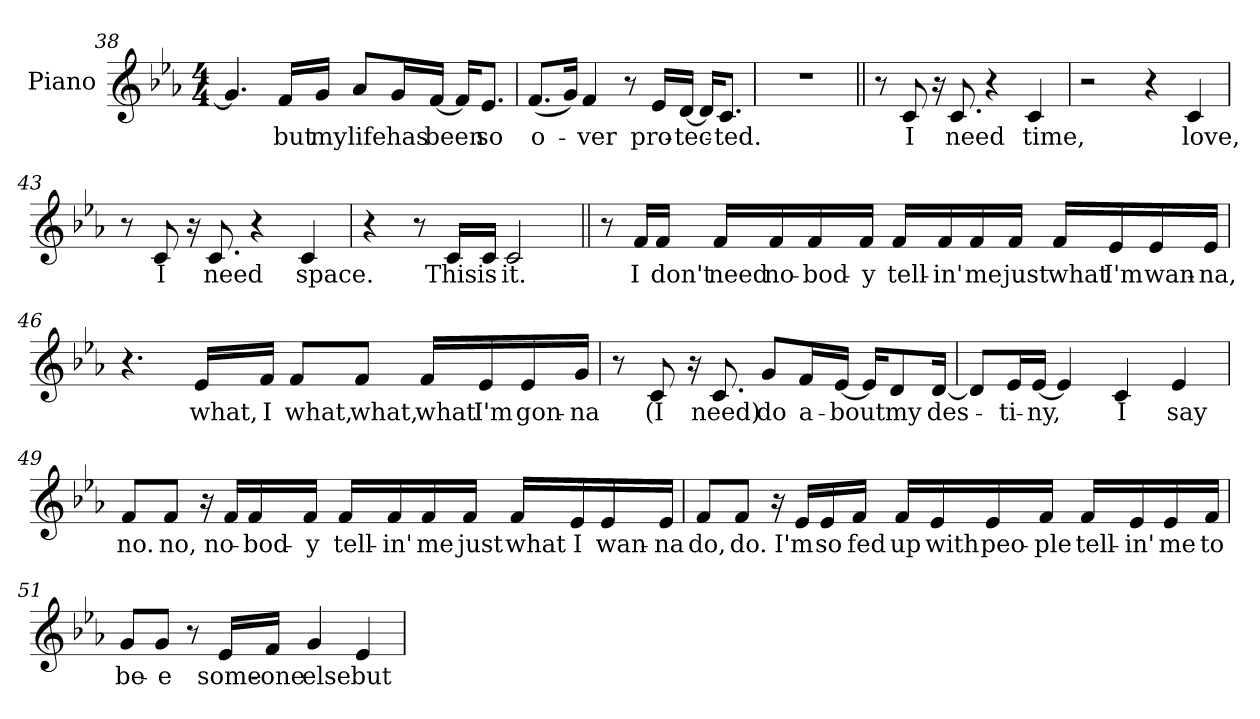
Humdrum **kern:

**kern	**text
*part1	*part1
*staff1	*staff1
*I"Piano	*
*I'Pno.	*
*clefG2	*
*k[b-e-a-]	*
*E-:	*
*M4/4	*
=38	=38
4.g]	.
!	!LO:LY:b:color=#8000FF
16fLL	but
!	!LO:LY:b:color=#8000FF
16gJJ	my
!	!LO:LY:b:color=#8000FF
8a-L	life
!	!LO:LY:b:color=#8000FF
16gL	has
!	!LO:LY:b:color=#8000FF
[16fJJ	been
16fKL]	.
!	!LO:LY:b:color=#8000FF
8.e-J	so
!!LO:PB:g=z
=39	=39
!	!LO:LY:b:color=#8000FF
(8.fL	o-
16gJk)	.
!	!LO:LY:b:color=#8000FF
4f	-ver
8r	.
!	!LO:LY:b:color=#8000FF
16e-LL	pro-
!	!LO:LY:b:color=#8000FF
[16dJJ	-tec-
16dKL]	.
!	!LO:LY:b:color=#8000FF
8.cJ	-ted.
=40	=40
1r	.
=41||	=41||
8r	.
!	!LO:LY:b:color=#008000
8c	I
16r	.
!	!LO:LY:b:color=#008000
8.c	need
4r	.
!	!LO:LY:b:color=#008000
4c	time,
=42	=42
2r	.
4r	.
!	!LO:LY:b:color=#008000
4c	love,
=43	=43
8r	.
!	!LO:LY:b:color=#008000
8c	I
16r	.
!	!LO:LY:b:color=#008000
8.c	need
4r	.
!	!LO:LY:b:color=#008000
4c	space.
=44	=44
4r	.
8r	.
!	!LO:LY:b:color=#008000
16cLL	This
!	!LO:LY:b:color=#008000
16cJJ	is
!	!LO:LY:b:color=#008000
2c	it.
=45||	=45||
8r	.
!	!LO:LY:b:color=#FF0080
16fLL	I
!	!LO:LY:b:color=#FF0080
16fJJ	don't
!	!LO:LY:b:color=#FF0080
16fLL	need
!	!LO:LY:b:color=#FF0080
16f	no-
!	!LO:LY:b:color=#FF0080
16f	-bod-
!	!LO:LY:b:color=#FF0080
16fJJ	-y
!	!LO:LY:b:color=#FF0080
16fLL	tell-
!	!LO:LY:b:color=#FF0080
16f	-in'
!	!LO:LY:b:color=#FF0080
16f	me
!	!LO:LY:b:color=#FF0080
16fJJ	just
!	!LO:LY:b:color=#FF0080
16fLL	what
!	!LO:LY:b:color=#FF0080
16e-	I'm
!	!LO:LY:b:color=#FF0080
16e-	wan-
!	!LO:LY:b:color=#FF0080
16e-JJ	-na,
!!LO:LB:g=z
=46	=46
4.r	.
!	!LO:LY:b:color=#FF0080
16e-LL	what,
!	!LO:LY:b:color=#FF0080
16fJJ	I
!	!LO:LY:b:color=#FF0080
8fL	what,
!	!LO:LY:b:color=#FF0080
8fJ	what,
!	!LO:LY:b:color=#FF0080
16fLL	what
!	!LO:LY:b:color=#FF0080
16e-	I'm
!	!LO:LY:b:color=#FF0080
16e-	gon-
!	!LO:LY:b:color=#FF0080
16gJJ	-na
=47	=47
8r	.
!	!LO:LY:b:color=#FF0080
8c	(I
16r	.
!	!LO:LY:b:color=#FF0080
8.c	need)
!	!LO:LY:b:color=#FF0080
8gL	do
!	!LO:LY:b:color=#FF0080
16fL	a-
!	!LO:LY:b:color=#FF0080
[16e-JJ	-bout
16e-KL]	.
!	!LO:LY:b:color=#FF0080
8d	my
!	!LO:LY:b:color=#FF0080
[16dJk	des-
=48	=48
8dL]	.
!	!LO:LY:b:color=#FF0080
16e-L	-ti-
!	!LO:LY:b:color=#FF0080
[16e-JJ	-ny,
4e-]	.
!	!LO:LY:b:color=#FF0080
4c	I
!	!LO:LY:b:color=#FF0080
4e-	say
=49	=49
!	!LO:LY:b:color=#FF0080
8fL	no.
!	!LO:LY:b:color=#FF0080
8fJ	no,
16r	.
!	!LO:LY:b:color=#FF0080
16fLL	no-
!	!LO:LY:b:color=#FF0080
16f	-bod-
!	!LO:LY:b:color=#FF0080
16fJJ	-y
!	!LO:LY:b:color=#FF0080
16fLL	tell-
!	!LO:LY:b:color=#FF0080
16f	-in'
!	!LO:LY:b:color=#FF0080
16f	me
!	!LO:LY:b:color=#FF0080
16fJJ	just
!	!LO:LY:b:color=#FF0080
16fLL	what
!	!LO:LY:b:color=#FF0080
16e-	I
!	!LO:LY:b:color=#FF0080
16e-	wan-
!	!LO:LY:b:color=#FF0080
16e-JJ	-na
=50	=50
!	!LO:LY:b:color=#FF0080
8fL	do,
!	!LO:LY:b:color=#FF0080
8fJ	do.
16r	.
!	!LO:LY:b:color=#FF0080
16e-LL	I'm
!	!LO:LY:b:color=#FF0080
16e-	so
!	!LO:LY:b:color=#FF0080
16fJJ	fed
!	!LO:LY:b:color=#FF0080
16fLL	up
!	!LO:LY:b:color=#FF0080
16e-	with
!	!LO:LY:b:color=#FF0080
16e-	peo-
!	!LO:LY:b:color=#FF0080
16fJJ	-ple
!	!LO:LY:b:color=#FF0080
16fLL	tell-
!	!LO:LY:b:color=#FF0080
16e-	-in'
!	!LO:LY:b:color=#FF0080
16e-	me
!	!LO:LY:b:color=#FF0080
16fJJ	to
!!LO:LB:g=z
=51	=51
!	!LO:LY:b:color=#FF0080
8gL	be-
!	!LO:LY:b:color=#FF0080
8gJ	-e
8r	.
!	!LO:LY:b:color=#FF0080
16e-LL	some-
!	!LO:LY:b:color=#FF0080
16fJJ	-one
!	!LO:LY:b:color=#FF0080
4g	else
!	!LO:LY:b:color=#FF0080
4e-	but
=	=
*-	*-
